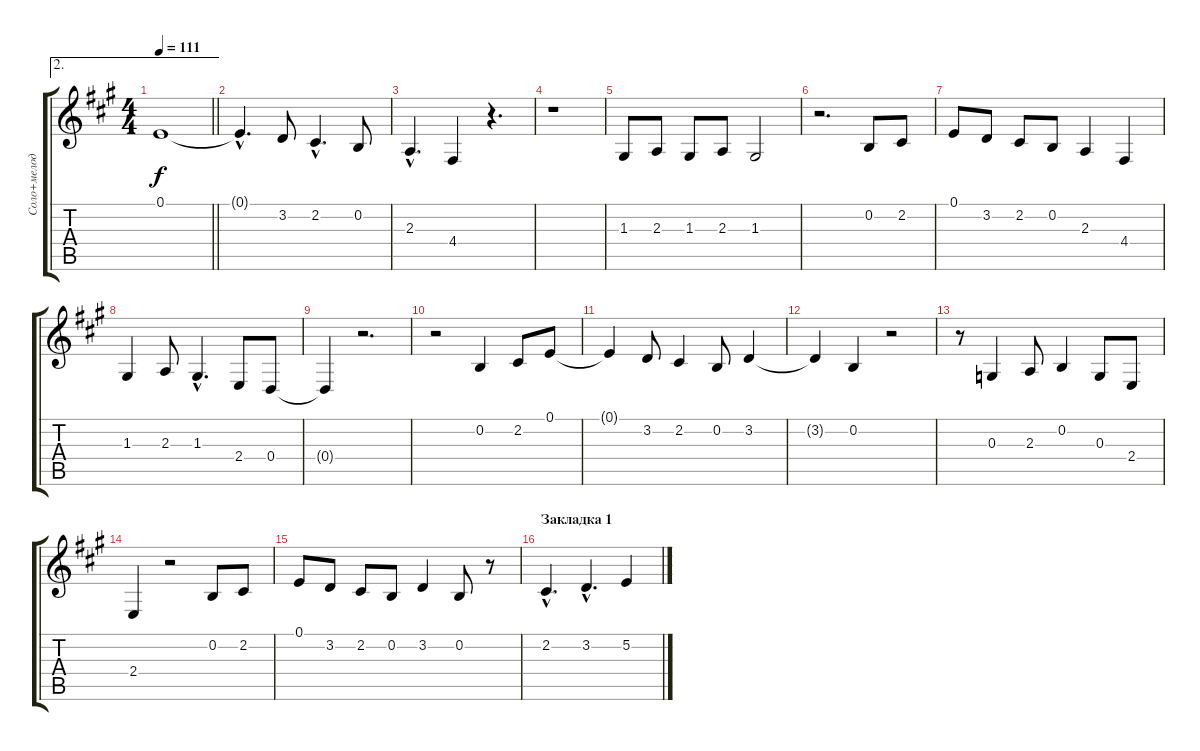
\track ("Соло+мелодия" "Соло+мелод") {instrument voiceoohs}
\staff {score tabs}
\tuning (E4 B3 G3 D3 A2 E2) {hide}
\ae 2
\ts (4 4)
\tempo 111
\clef g2
\barLineRight lightlight
\ks a
0.1{t}.1{dy f} |
0.1{hac t}.4{d} 3.2.8 2.2{hac}.4{d} 0.2.8 |
2.3{hac}.4{d} 4.4.4 r.4{d} |
r.1 |
1.3.8 2.3.8 1.3.8 2.3.8 1.3.2 |
r.2{d} 0.2.8 2.2.8 |
0.1.8 3.2.8 2.2.8 0.2.8 2.3.4 4.4.4 |
1.3.4 2.3.8 1.3{hac}.4{d} 2.4.8 0.4.8 |
0.4{t}.4 r.2{d} |
r.2 0.2.4 2.2.8 0.1.8 |
0.1{t}.4 3.2.8 2.2.4 0.2.8 3.2.4 |
3.2{t}.4 0.2.4 r.2 |
r.8 0.3.4 2.3.8 0.2.4 0.3.8 2.4.8 |
2.4.4 r.2 0.2.8 2.2.8 |
0.1.8 3.2.8 2.2.8 0.2.8 3.2.4 0.2.8 r.8 |
\section ("" "Закладка 1")
2.2{hac}.4{d} 3.2{hac}.4{d} 5.2.4
